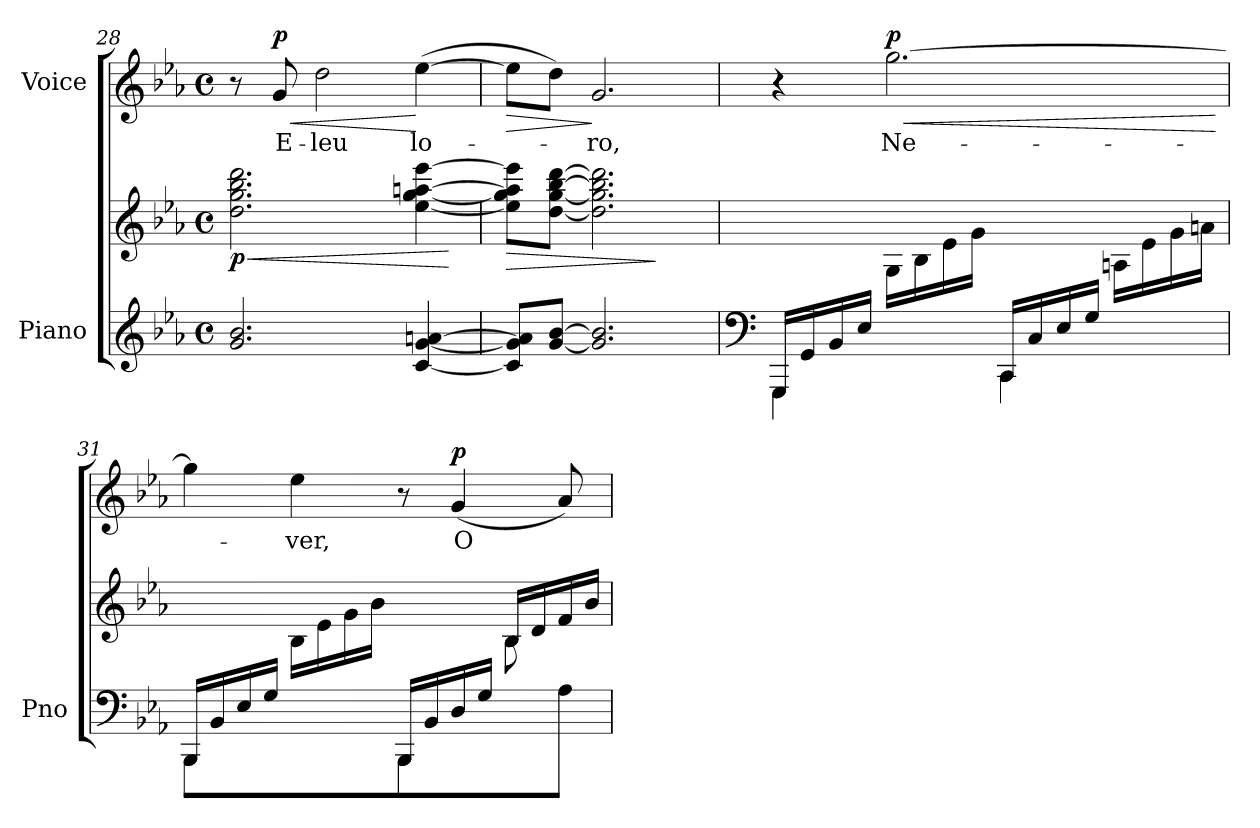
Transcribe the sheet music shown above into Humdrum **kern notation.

**kern	**kern	**dynam	**kern	**text	**dynam
*part2	*part2	*part2	*part1	*part1	*part1
*staff3	*staff2	*staff2/3	*staff1	*staff1	*staff1
*I"Piano	*	*	*I"Voice	*	*
*I'Pno	*	*	*	*	*
*clefG2	*clefG2	*	*clefG2	*	*
*k[b-e-a-]	*k[b-e-a-]	*	*k[b-e-a-]	*	*
*M4/4	*M4/4	*	*M4/4	*	*
*met(c)	*met(c)	*	*met(c)	*	*
=28	=28	=28	=28	=28	=28
!	!	!LO:HP:b	!	!	!
!	!	!LO:DY:n=1:b	!	!	!
2.g/ 2.b-/	2.dd\ 2.gg\ 2.bb-\ 2.ddd\	< p	8r	.	.
!	!	!	!	!	!LO:HP:b
!	!	!	!	!	!LO:DY:n=1:a
.	.	.	8g/	E-	< p
.	.	.	2dd\	-leu	.
[4c/ [4g/ [4an/	[4ee-\ [4gg\ [4aan\ [4eee-\	.	([4ee-\	lo-	[
.	.	[	.	.	.
=29	=29	=29	=29	=29	=29
!	!	!LO:HP:b	!	!	!LO:HP:b
8c/] 8g/] 8a/]L	8ee-\] 8gg\] 8aa\] 8eee-\]L	>	8ee-\L]	.	>
[8g/ [8b-/J	[8dd\ [<8gg\ [8bb-\ [8ddd\J	.	8dd\J)	.	.
2.g/] 2.b-/]	2.dd\] 2.gg\] 2.bb-\] 2.ddd\]	.	2.g/	-ro,	]
.	.	]	.	.	.
=30	=30	=30	=30	=30	=30
*clefF4	*	*	*	*	*
*^	*	*	*	*	*
(>16GGG/LL	4GGG\	4ryy	.	4r	.	.
16GG/	.	.	.	.	.	.
16BB-/	.	.	.	.	.	.
16E-/JJ	.	.	.	.	.	.
!	!	!	!	!	!	!LO:HP:b
!	!	!	!	!	!	!LO:DY:n=1:a
4ryy	4ryy	16G\LL	.	[2.gg\	Ne-	< p
.	.	16B-\	.	.	.	.
.	.	16e-\	.	.	.	.
.	.	16g\JJ)	.	.	.	.
(>16CC/LL	4CC\	4ryy	.	.	.	.
16C/	.	.	.	.	.	.
16E-/	.	.	.	.	.	.
16G/JJ	.	.	.	.	.	.
4ryy	4ryy	16An\LL	.	.	.	.
.	.	16e-\	.	.	.	.
.	.	16g\	.	.	.	.
.	.	16an\JJ)	.	.	.	.
*v	*v	*	*	*	*	*
.	.	.	.	.	[
=31	=31	=31	=31	=31	=31
*^	*^	*	*	*	*
(>16BBB-/LL	4BBB-\	4ryy	2.ryy	.	4gg\]	.	.
16BB-/	.	.	.	.	.	.	.
16E-/	.	.	.	.	.	.	.
16G/JJ	.	.	.	.	.	.	.
4ryy	4ryy	16B-\LL	.	.	4ee-\	-ver,	.
.	.	16e-\	.	.	.	.	.
.	.	16g\	.	.	.	.	.
.	.	16b-\JJ)	.	.	.	.	.
(>16BBB-/LL	4BBB-\	4ryy	.	.	8r	.	.
16BB-/	.	.	.	.	.	.	.
!	!	!	!	!	!	!	!LO:DY:a
16D/	.	.	.	.	(4g/	O	p
16G/JJ	.	.	.	.	.	.	.
4ryy	8ryy	16B-/LL	8B-\L	.	.	.	.
.	.	16d/	.	.	.	.	.
.	8A-/J	16f/	8ryy	.	8a-/)	.	.
.	.	16b-/JJ)	.	.	.	.	.
*v	*v	*	*	*	*	*	*
*	*v	*v	*	*	*	*
=	=	=	=	=	=
*-	*-	*-	*-	*-	*-
